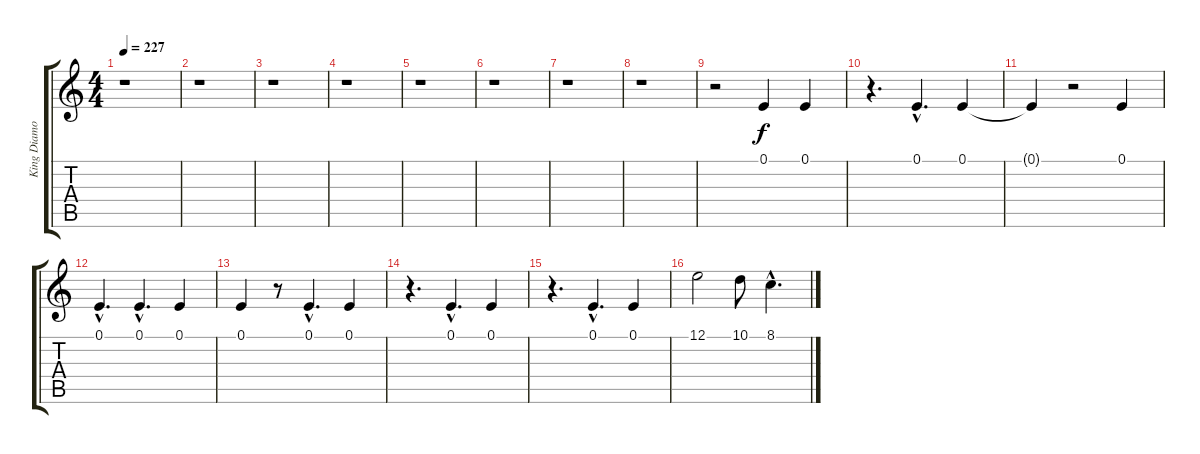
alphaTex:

\track ("King Diamond " "King Diamo") {instrument brasssection}
\staff {score tabs}
\tuning (E4 B3 G3 D3 A2 E2) {hide}
\ts (4 4)
\tempo 227
\clef g2
\ks c
r.1{dy f} |
r.1 |
r.1 |
r.1 |
r.1 |
r.1 |
r.1 |
r.1 |
r.2 0.1.4 0.1.4 |
r.4{d} 0.1{hac}.4{d} 0.1.4 |
0.1{t}.4 r.2 0.1.4 |
0.1{hac}.4{d} 0.1{hac}.4{d} 0.1.4 |
0.1.4 r.8 0.1{hac}.4{d} 0.1.4 |
r.4{d} 0.1{hac}.4{d} 0.1.4 |
r.4{d} 0.1{hac}.4{d} 0.1.4 |
12.1.2 10.1.8 8.1{hac}.4{d}
